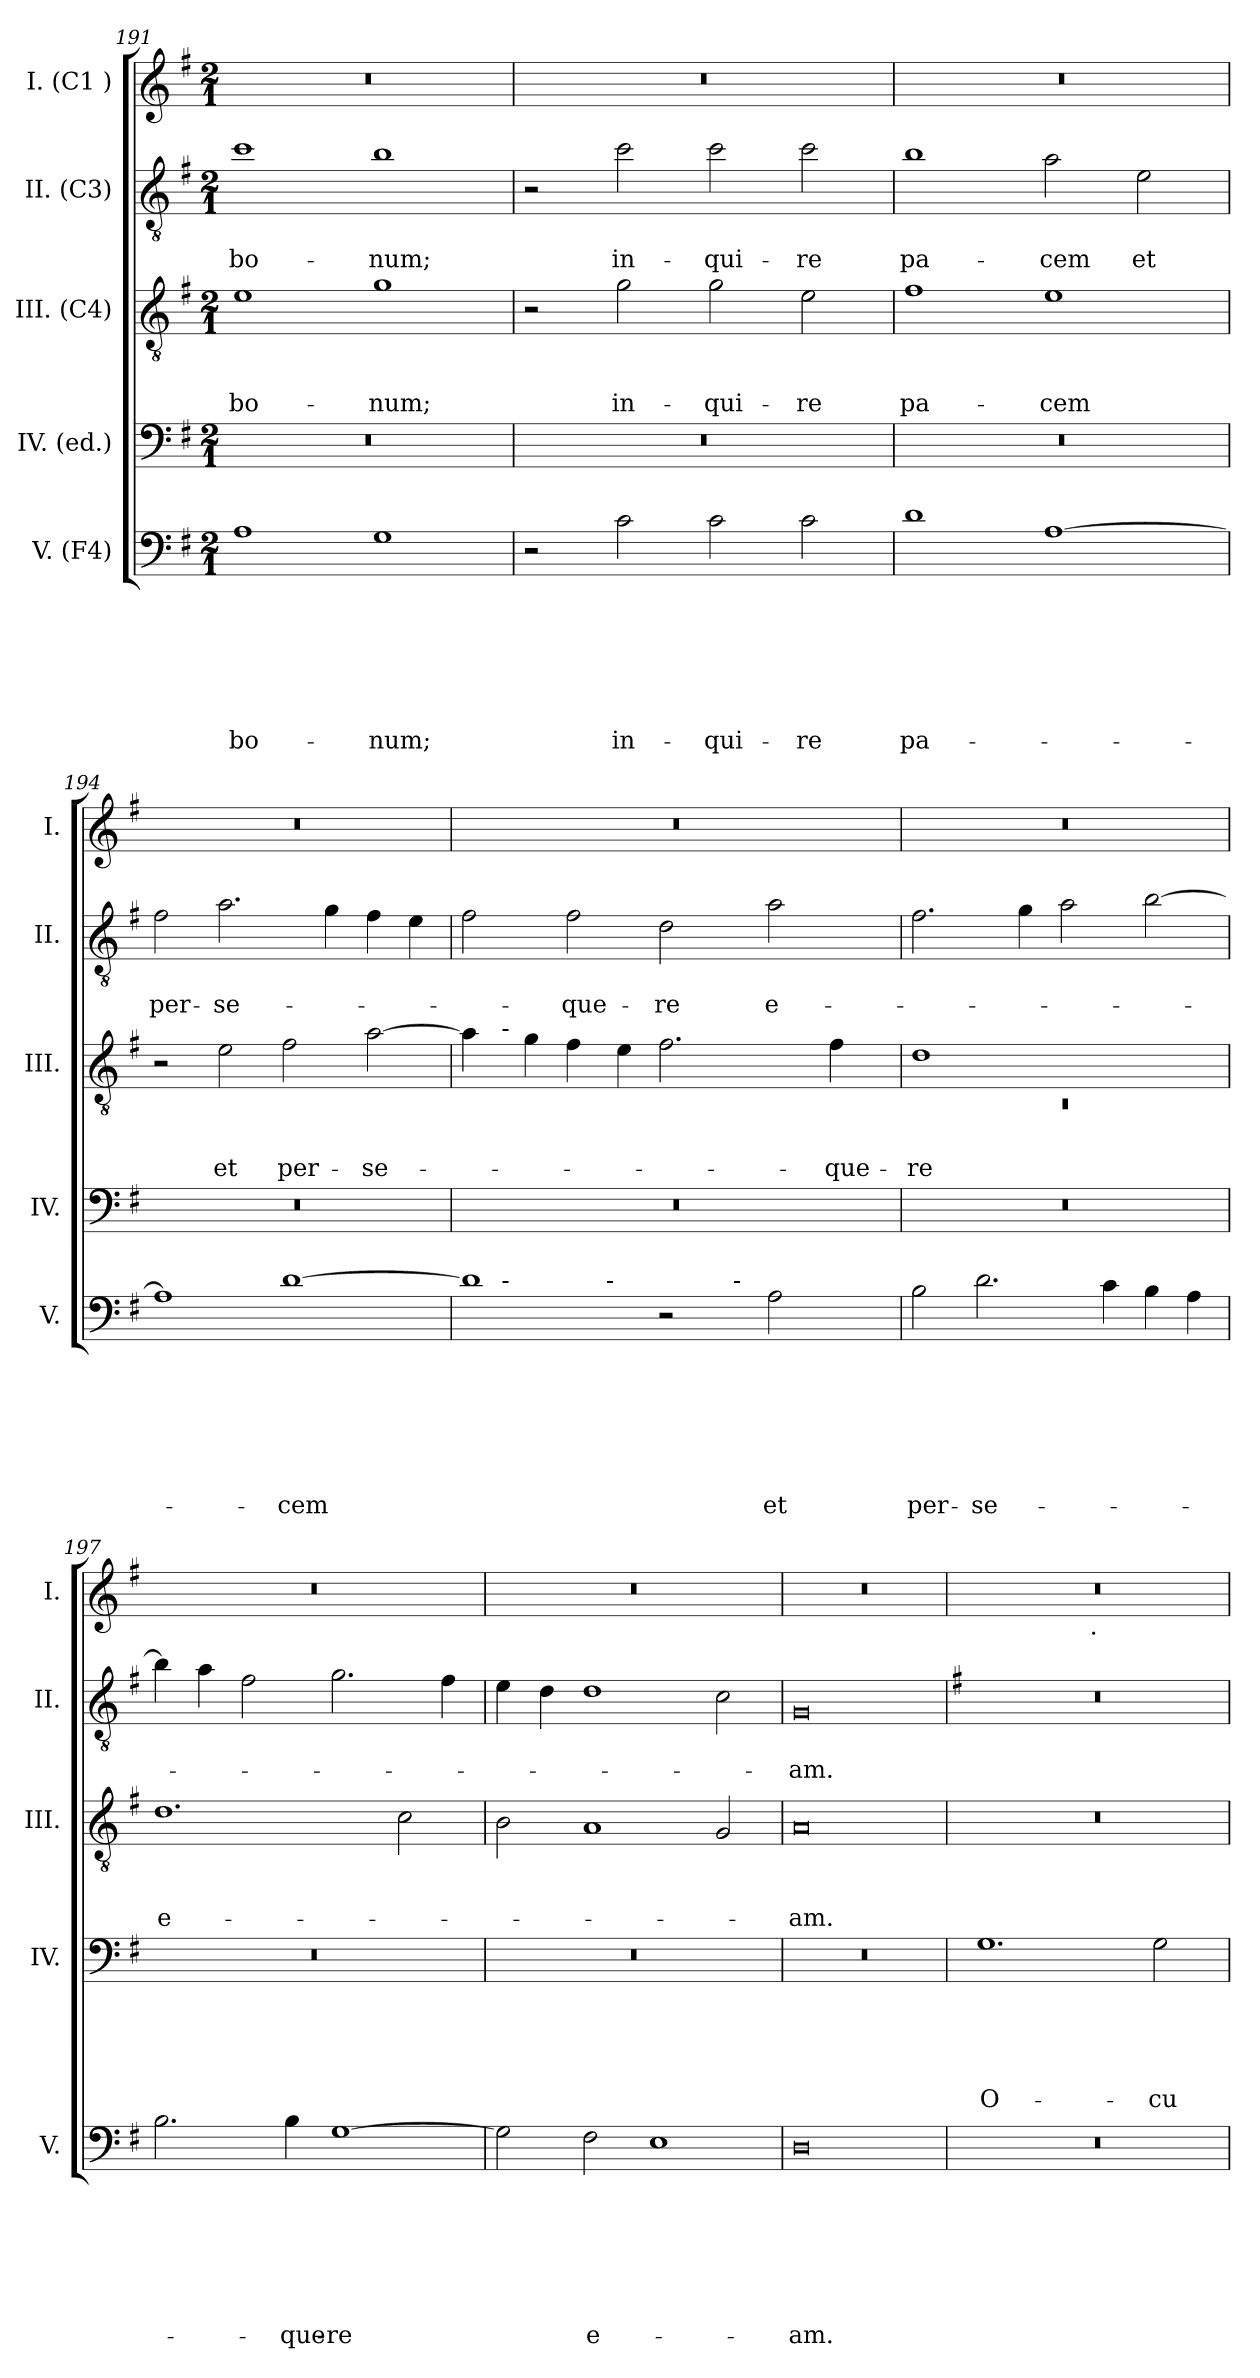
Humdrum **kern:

**kern	**text	**text	**text	**text	**text	**text	**text	**kern	**text	**text	**text	**text	**text	**kern	**text	**text	**text	**kern	**text	**text	**kern
*part5	*part5	*part5	*part5	*part5	*part5	*part5	*part5	*part4	*part4	*part4	*part4	*part4	*part4	*part3	*part3	*part3	*part3	*part2	*part2	*part2	*part1
*staff5	*staff5	*staff5	*staff5	*staff5	*staff5	*staff5	*staff5	*staff4	*staff4	*staff4	*staff4	*staff4	*staff4	*staff3	*staff3	*staff3	*staff3	*staff2	*staff2	*staff2	*staff1
*I"V. (F4)	*	*	*	*	*	*	*	*I"IV. (ed.)	*	*	*	*	*	*I"III. (C4)	*	*	*	*I"II. (C3)	*	*	*I"I. (C1 )
*I'V.	*	*	*	*	*	*	*	*I'IV.	*	*	*	*	*	*I'III.	*	*	*	*I'II.	*	*	*I'I.
*clefF4	*	*	*	*	*	*	*	*clefF4	*	*	*	*	*	*clefGv2	*	*	*	*clefGv2	*	*	*clefG2
*k[f#]	*	*	*	*	*	*	*	*k[f#]	*	*	*	*	*	*k[f#]	*	*	*	*k[f#]	*	*	*k[f#]
*G:	*	*	*	*	*	*	*	*G:	*	*	*	*	*	*G:	*	*	*	*G:	*	*	*G:
*M2/1	*	*	*	*	*	*	*	*M2/1	*	*	*	*	*	*M2/1	*	*	*	*M2/1	*	*	*M2/1
=191	=191	=191	=191	=191	=191	=191	=191	=191	=191	=191	=191	=191	=191	=191	=191	=191	=191	=191	=191	=191	=191
!	!	!	!	!	!	!	!LO:LY:b	!	!	!	!	!	!	!	!	!	!LO:LY:b	!	!	!LO:LY:b	!
1A	.	.	.	.	.	.	bo-	0r	.	.	.	.	.	1e	.	.	bo-	1cc	.	bo-	0r
!	!	!	!	!	!	!	!LO:LY:b	!	!	!	!	!	!	!	!	!	!LO:LY:b	!	!	!LO:LY:b	!
1G	.	.	.	.	.	.	-num;	.	.	.	.	.	.	1g	.	.	-num;	1b	.	-num;	.
=192	=192	=192	=192	=192	=192	=192	=192	=192	=192	=192	=192	=192	=192	=192	=192	=192	=192	=192	=192	=192	=192
2r	.	.	.	.	.	.	.	0r	.	.	.	.	.	2r	.	.	.	2r	.	.	0r
!	!	!	!	!	!	!	!LO:LY:b	!	!	!	!	!	!	!	!	!	!LO:LY:b	!	!	!LO:LY:b	!
2c\	.	.	.	.	.	.	in-	.	.	.	.	.	.	2g\	.	.	in-	2cc\	.	in-	.
!	!	!	!	!	!	!	!LO:LY:b	!	!	!	!	!	!	!	!	!	!LO:LY:b	!	!	!LO:LY:b	!
2c\	.	.	.	.	.	.	-qui-	.	.	.	.	.	.	2g\	.	.	-qui-	2cc\	.	-qui-	.
!	!	!	!	!	!	!	!LO:LY:b	!	!	!	!	!	!	!	!	!	!LO:LY:b	!	!	!LO:LY:b	!
2c\	.	.	.	.	.	.	-re	.	.	.	.	.	.	2e\	.	.	-re	2cc\	.	-re	.
=193	=193	=193	=193	=193	=193	=193	=193	=193	=193	=193	=193	=193	=193	=193	=193	=193	=193	=193	=193	=193	=193
!	!	!	!	!	!	!	!LO:LY:b	!	!	!	!	!	!	!	!	!	!LO:LY:b	!	!	!LO:LY:b	!
1d	.	.	.	.	.	.	pa-	0r	.	.	.	.	.	1f#	.	.	pa-	1b	.	pa-	0r
!	!	!	!	!	!	!	!	!	!	!	!	!	!	!	!	!	!LO:LY:b	!	!	!LO:LY:b	!
[>1A	.	.	.	.	.	.	.	.	.	.	.	.	.	1e	.	.	-cem	2a\	.	-cem	.
!	!	!	!	!	!	!	!	!	!	!	!	!	!	!	!	!	!	!	!	!LO:LY:b	!
.	.	.	.	.	.	.	.	.	.	.	.	.	.	.	.	.	.	2e\	.	et	.
=194	=194	=194	=194	=194	=194	=194	=194	=194	=194	=194	=194	=194	=194	=194	=194	=194	=194	=194	=194	=194	=194
!	!	!	!	!	!	!	!	!	!	!	!	!	!	!	!	!	!	!	!	!LO:LY:b	!
1A]	.	.	.	.	.	.	.	0r	.	.	.	.	.	2r	.	.	.	2f#\	.	per-	0r
!	!	!	!	!	!	!	!	!	!	!	!	!	!	!	!	!	!LO:LY:b	!	!	!LO:LY:b	!
.	.	.	.	.	.	.	.	.	.	.	.	.	.	2e\	.	.	et	2.a\	.	-se-	.
!	!	!	!	!	!	!	!LO:LY:b	!	!	!	!	!	!	!	!	!	!LO:LY:b	!	!	!	!
[<1d	.	.	.	.	.	.	-cem	.	.	.	.	.	.	2f#\	.	.	per-	.	.	.	.
.	.	.	.	.	.	.	.	.	.	.	.	.	.	.	.	.	.	4g\	.	.	.
!	!	!	!	!	!	!	!	!	!	!	!	!	!	!	!	!	!LO:LY:b	!	!	!	!
.	.	.	.	.	.	.	.	.	.	.	.	.	.	[<2a\	.	.	-se-	4f#\	.	.	.
.	.	.	.	.	.	.	.	.	.	.	.	.	.	.	.	.	.	4e\	.	.	.
!!LO:LB:g=z
=195	=195	=195	=195	=195	=195	=195	=195	=195	=195	=195	=195	=195	=195	=195	=195	=195	=195	=195	=195	=195	=195
*^	*	*	*	*	*	*	*	*	*	*	*	*	*	*^	*	*	*	*	*	*	*
*	*^	*	*	*	*	*	*	*	*	*	*	*	*	*	*	*	*	*	*	*	*	*	*
*	*	*^	*	*	*	*	*	*	*	*	*	*	*	*	*	*	*	*	*	*	*	*	*	*
1d]	8ryy	2ryy	1ryy	.	.	.	.	.	.	.	0r	.	.	.	.	.	4a\]	8ryy	.	.	.	2f#\	.	.	0r
.	32ryy	.	.	.	.	.	.	.	.	.	.	.	.	.	.	.	.	32ryy	.	.	.	.	.	.	.
!	!	!	!	!	!	!	!	!	!	!	!	!	!	!	!	!	!	!LO:TX:a:t=-	!	!	!	!	!	!	!
!	!LO:TX:a:t=-	!	!	!	!	!	!	!	!	!	!	!	!	!	!	!	!	!	!	!	!	!	!	!	!
.	1ryy	.	.	.	.	.	.	.	.	.	.	.	.	.	.	.	.	1ryy	.	.	.	.	.	.	.
.	.	.	.	.	.	.	.	.	.	.	.	.	.	.	.	.	4g\	.	.	.	.	.	.	.	.
!	!	!	!	!	!	!	!	!	!	!	!	!	!	!	!	!	!	!	!	!	!	!	!	!LO:LY:b	!
.	.	8..ryy	.	.	.	.	.	.	.	.	.	.	.	.	.	.	4f#\	.	.	.	.	2f#\	.	-que-	.
!	!	!LO:TX:a:t=-	!	!	!	!	!	!	!	!	!	!	!	!	!	!	!	!	!	!	!	!	!	!	!
.	.	1ryy	.	.	.	.	.	.	.	.	.	.	.	.	.	.	.	.	.	.	.	.	.	.	.
.	.	.	.	.	.	.	.	.	.	.	.	.	.	.	.	.	4e\	.	.	.	.	.	.	.	.
!	!	!	!	!	!	!	!	!	!	!	!	!	!	!	!	!	!	!	!	!	!	!	!	!LO:LY:b	!
2r	.	.	4ryy	.	.	.	.	.	.	.	.	.	.	.	.	.	2.f#\	.	.	.	.	2d\	.	-re	.
.	2ryy	.	.	.	.	.	.	.	.	.	.	.	.	.	.	.	.	2ryy	.	.	.	.	.	.	.
.	.	.	16ryy	.	.	.	.	.	.	.	.	.	.	.	.	.	.	.	.	.	.	.	.	.	.
!	!	!	!LO:TX:a:t=-	!	!	!	!	!	!	!	!	!	!	!	!	!	!	!	!	!	!	!	!	!	!
.	.	.	2ryy	.	.	.	.	.	.	.	.	.	.	.	.	.	.	.	.	.	.	.	.	.	.
!	!	!	!	!	!	!	!	!	!	!LO:LY:b	!	!	!	!	!	!	!	!	!	!	!	!	!	!LO:LY:b:rj	!
2A\	.	.	.	.	.	.	.	.	.	et	.	.	.	.	.	.	.	.	.	.	.	2a\	.	e-	.
.	4ryy	.	.	.	.	.	.	.	.	.	.	.	.	.	.	.	.	4ryy	.	.	.	.	.	.	.
.	.	4ryy	.	.	.	.	.	.	.	.	.	.	.	.	.	.	.	.	.	.	.	.	.	.	.
!	!	!	!	!	!	!	!	!	!	!	!	!	!	!	!	!	!	!	!	!	!LO:LY:b	!	!	!	!
.	.	.	.	.	.	.	.	.	.	.	.	.	.	.	.	.	4f#\	.	.	.	-que-	.	.	.	.
.	.	.	8.ryy	.	.	.	.	.	.	.	.	.	.	.	.	.	.	.	.	.	.	.	.	.	.
.	16.ryy	.	.	.	.	.	.	.	.	.	.	.	.	.	.	.	.	16.ryy	.	.	.	.	.	.	.
.	.	32ryy	.	.	.	.	.	.	.	.	.	.	.	.	.	.	.	.	.	.	.	.	.	.	.
=196	=196	=196	=196	=196	=196	=196	=196	=196	=196	=196	=196	=196	=196	=196	=196	=196	=196	=196	=196	=196	=196	=196	=196	=196	=196
!	!	!	!	!	!	!	!	!	!	!LO:LY:b	!	!	!	!	!	!	!	!LO:N:vis=1	!	!	!LO:LY:b	!	!	!	!
*v	*v	*v	*v	*	*	*	*	*	*	*	*	*	*	*	*	*	*	*	*	*	*	*	*	*	*
2B\	.	.	.	.	.	.	per-	0r	.	.	.	.	.	1d	0rC	.	.	-re	2.f#\	.	.	0r
!	!	!	!	!	!	!	!LO:LY:b	!	!	!	!	!	!	!	!	!	!	!	!	!	!	!
2.d\	.	.	.	.	.	.	-se-	.	.	.	.	.	.	.	.	.	.	.	.	.	.	.
.	.	.	.	.	.	.	.	.	.	.	.	.	.	.	.	.	.	.	4g\	.	.	.
.	.	.	.	.	.	.	.	.	.	.	.	.	.	1ryy	.	.	.	.	2a\	.	.	.
4c\	.	.	.	.	.	.	.	.	.	.	.	.	.	.	.	.	.	.	.	.	.	.
4B\	.	.	.	.	.	.	.	.	.	.	.	.	.	.	.	.	.	.	[>2b\	.	.	.
4A\	.	.	.	.	.	.	.	.	.	.	.	.	.	.	.	.	.	.	.	.	.	.
*	*	*	*	*	*	*	*	*	*	*	*	*	*	*v	*v	*	*	*	*	*	*	*
=197	=197	=197	=197	=197	=197	=197	=197	=197	=197	=197	=197	=197	=197	=197	=197	=197	=197	=197	=197	=197	=197
!	!	!	!	!	!	!	!	!	!	!	!	!	!	!	!	!	!LO:LY:b:rj	!	!	!	!
2.B\	.	.	.	.	.	.	.	0r	.	.	.	.	.	1.d	.	.	e-	4b\]	.	.	0r
.	.	.	.	.	.	.	.	.	.	.	.	.	.	.	.	.	.	4a\	.	.	.
.	.	.	.	.	.	.	.	.	.	.	.	.	.	.	.	.	.	2f#\	.	.	.
!	!	!	!	!	!	!	!LO:LY:b	!	!	!	!	!	!	!	!	!	!	!	!	!	!
4B\	.	.	.	.	.	.	-que-	.	.	.	.	.	.	.	.	.	.	.	.	.	.
!	!	!	!	!	!	!	!LO:LY:b	!	!	!	!	!	!	!	!	!	!	!	!	!	!
[<1G	.	.	.	.	.	.	-re	.	.	.	.	.	.	.	.	.	.	2.g\	.	.	.
.	.	.	.	.	.	.	.	.	.	.	.	.	.	2c\	.	.	.	.	.	.	.
.	.	.	.	.	.	.	.	.	.	.	.	.	.	.	.	.	.	4f#\	.	.	.
=198	=198	=198	=198	=198	=198	=198	=198	=198	=198	=198	=198	=198	=198	=198	=198	=198	=198	=198	=198	=198	=198
2G\]	.	.	.	.	.	.	.	0r	.	.	.	.	.	2B\	.	.	.	4e\	.	.	0r
.	.	.	.	.	.	.	.	.	.	.	.	.	.	.	.	.	.	4d\	.	.	.
!	!	!	!	!	!	!	!LO:LY:b:rj	!	!	!	!	!	!	!	!	!	!	!	!	!	!
2F#\	.	.	.	.	.	.	e-	.	.	.	.	.	.	1A	.	.	.	1d	.	.	.
1E	.	.	.	.	.	.	.	.	.	.	.	.	.	.	.	.	.	.	.	.	.
.	.	.	.	.	.	.	.	.	.	.	.	.	.	2G/	.	.	.	2c\	.	.	.
=199	=199	=199	=199	=199	=199	=199	=199	=199	=199	=199	=199	=199	=199	=199	=199	=199	=199	=199	=199	=199	=199
!	!	!	!	!	!	!	!LO:LY:b	!	!	!	!	!	!	!	!	!	!LO:LY:b	!	!	!LO:LY:b	!
0D	.	.	.	.	.	.	-am.	0r	.	.	.	.	.	0A	.	.	-am.	0G	.	-am.	0r
!!LO:PB:g=z
=200	=200	=200	=200	=200	=200	=200	=200	=200	=200	=200	=200	=200	=200	=200	=200	=200	=200	=200	=200	=200	=200
*k[]	*	*	*	*	*	*	*	*k[]	*	*	*	*	*	*k[]	*	*	*	*	*	*	*k[]
*C:	*	*	*	*	*	*	*	*C:	*	*	*	*	*	*C:	*	*	*	*	*	*	*C:
!	!	!	!	!	!	!	!	!	!	!	!	!	!LO:LY:b	!	!	!	!	!	!	!	!
*	*	*	*	*	*	*	*	*	*	*	*	*	*	*	*	*	*	*	*	*	*^
0r	.	.	.	.	.	.	.	1.G	.	.	.	.	O-	0r	.	.	.	0r	.	.	0r	1ryy
.	.	.	.	.	.	.	.	.	.	.	.	.	.	.	.	.	.	.	.	.	.	32ryy
!	!	!	!	!	!	!	!	!	!	!	!	!	!	!	!	!	!	!	!	!	!	!LO:TX:b:t=.
.	.	.	.	.	.	.	.	.	.	.	.	.	.	.	.	.	.	.	.	.	.	2ryy
!	!	!	!	!	!	!	!	!	!	!	!	!	!LO:LY:b	!	!	!	!	!	!	!	!	!
.	.	.	.	.	.	.	.	2G\	.	.	.	.	-cu-	.	.	.	.	.	.	.	.	.
.	.	.	.	.	.	.	.	.	.	.	.	.	.	.	.	.	.	.	.	.	.	4...ryy
*	*	*	*	*	*	*	*	*	*	*	*	*	*	*	*	*	*	*	*	*	*v	*v
=	=	=	=	=	=	=	=	=	=	=	=	=	=	=	=	=	=	=	=	=	=
*-	*-	*-	*-	*-	*-	*-	*-	*-	*-	*-	*-	*-	*-	*-	*-	*-	*-	*-	*-	*-	*-
